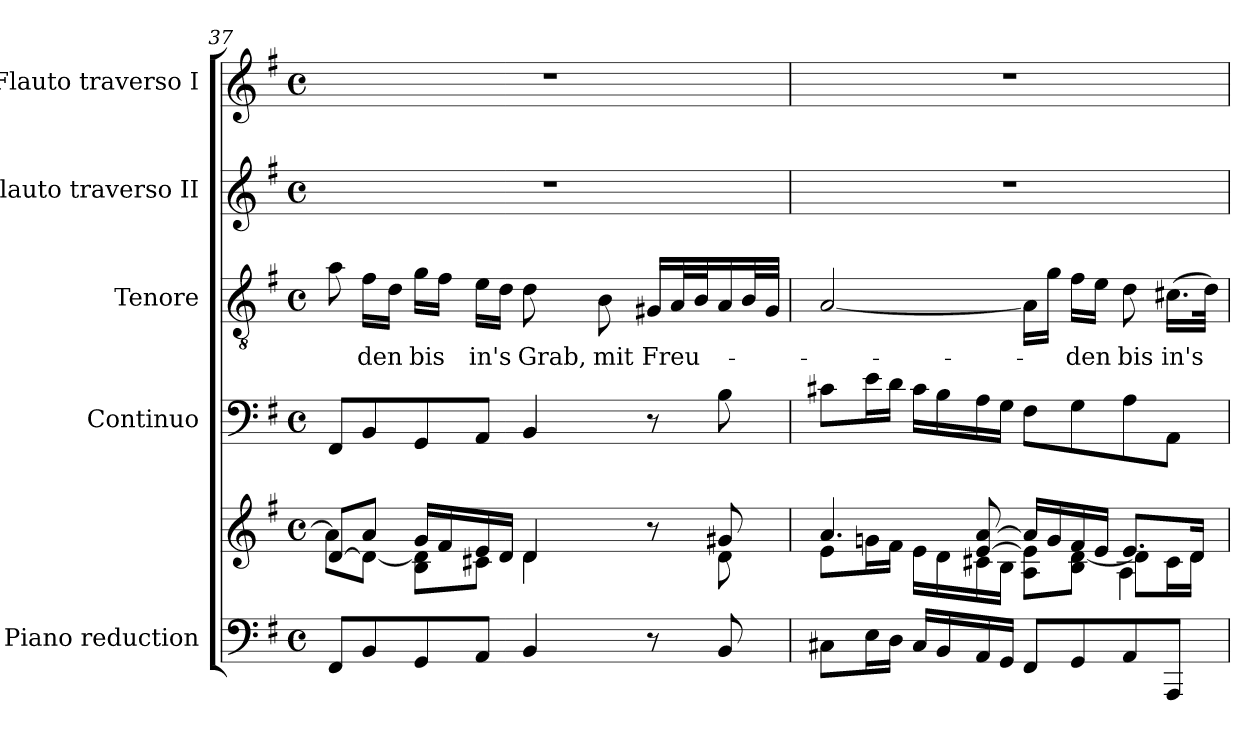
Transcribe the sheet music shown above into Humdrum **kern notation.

**kern	**kern	**kern	**kern	**text	**kern	**kern
*part5	*part5	*part4	*part3	*part3	*part2	*part1
*staff6	*staff5	*staff4	*staff3	*staff3	*staff2	*staff1
*I"Piano reduction	*	*I"Continuo	*I"Tenore	*	*I"Flauto traverso II	*I"Flauto traverso I
*I'Pno	*	*	*	*	*I'Fl	*I'Fl
*clefF4	*clefG2	*clefF4	*clefGv2	*	*clefG2	*clefG2
*k[f#]	*k[f#]	*k[f#]	*k[f#]	*	*k[f#]	*k[f#]
*M4/4	*M4/4	*M4/4	*M4/4	*	*M4/4	*M4/4
*met(c)	*met(c)	*met(c)	*met(c)	*	*met(c)	*met(c)
=37	=37	=37	=37	=37	=37	=37
*	*^	*	*	*	*	*
8FF#/L	[<8d/L	8a\L]	8FF#/L	8a\	.	1r	1r
!	!	!	!	!	!LO:LY:b	!	!
8BB/	8a/J	8d\J_	8BB/	16f#\LL	-den	.	.
.	.	.	.	16d\JJ	.	.	.
!	!	!	!	!	!LO:LY:b	!	!
8GG/	16g/LL	8B\ 8d\]L	8GG/	16g\LL	bis	.	.
.	16f#/	.	.	16f#\JJ	.	.	.
!	!	!	!	!	!LO:LY:b	!	!
8AA/J	16e/	8c#X\J	8AA/J	16e\LL	in's	.	.
.	16d/JJ	.	.	16d\JJ	.	.	.
!	!	!	!	!	!LO:LY:b	!	!
4BB/	4d/	4d\	4BB/	8d\	Grab,	.	.
!	!	!	!	!	!LO:LY:b	!	!
.	.	.	.	8B\	mit	.	.
!	!	!	!	!	!LO:LY:b	!	!
8r	8r	8ryy	8r	16G#X/LL	Freu-	.	.
.	.	.	.	32A/L	.	.	.
.	.	.	.	32B/J	.	.	.
8BB/	8g#X/	8d\	8B\	16A/	.	.	.
.	.	.	.	32B/L	.	.	.
.	.	.	.	32G#/JJJ	.	.	.
=38	=38	=38	=38	=38	=38	=38	=38
*	*	*^	*	*	*	*	*
8C#X\L	4.a/	8e\L	2ryy	8c#X\L	[2A/	.	1r	1r
16E\L	.	16gn\L	.	16e\L	.	.	.	.
16D\JJ	.	16f#\JJ	.	16d\JJ	.	.	.	.
16C#/LL	.	16e\LL	.	16c#\LL	.	.	.	.
16BB/	.	16d\	.	16B\	.	.	.	.
16AA/	[8e/ [8a/	16c#X\	.	16A\	.	.	.	.
16GG/JJ	.	16B\JJ	.	16G\JJ	.	.	.	.
8FF#/L	16a/LL]	8A\ 8e\]L	4ryy	8F#\L	16A\LL]	.	.	.
.	16g/	.	.	.	16g\JJ	.	.	.
!	!	!	!	!	!	!LO:LY:b	!	!
8GG/	16f#/	8B\ [8d\J	.	8G\	16f#\LL	-den	.	.
.	16e/JJ	.	.	.	16e\JJ	.	.	.
!	!	!	!	!	!	!LO:LY:b	!	!
8AA/	8.e/L	8d\L]	4A\	8A\	8d\	bis	.	.
!	!	!	!	!	!	!LO:LY:b	!	!
8AAA/J	.	16c#\L	.	8AA\J	(16.c#X\LL	in's	.	.
.	16d/Jk	16d\JJ	.	.	.	.	.	.
.	.	.	.	.	32d\JJk)	.	.	.
*	*v	*v	*v	*	*	*	*	*
=	=	=	=	=	=	=
*-	*-	*-	*-	*-	*-	*-
